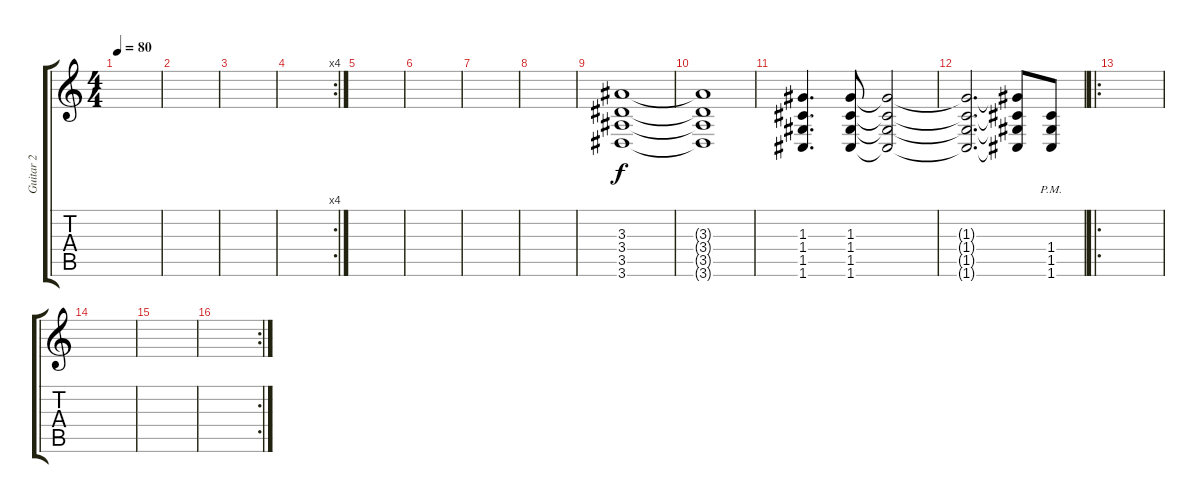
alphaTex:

\track ("Guitar 2" "Guitar 2") {instrument distortionguitar}
\staff {score tabs}
\tuning (E4 C4 G3 C3 G2 C2) {hide}
\ts (4 4)
\tempo 80
\clef g2
\ks c
|
|
|
\rc 4
|
|
|
|
|
(3.3 3.4 3.5 3.6).1{volume 11} |
(3.3{t} 3.4{t} 3.5{t} 3.6{t}).1 |
(1.3 1.4 1.5 1.6).4{d} (1.3 1.4 1.5 1.6).8 (1.3{t} 1.4{t} 1.5{t} 1.6{t}).2 |
(1.3{t} 1.4{t} 1.5{t} 1.6{t}).2{d} (1.3{t} 1.4{t} 1.5{t} 1.6{t}).8 (1.4{pm} 1.5{pm} 1.6{pm}).8 |
\ro
|
|
|
\rc 2
